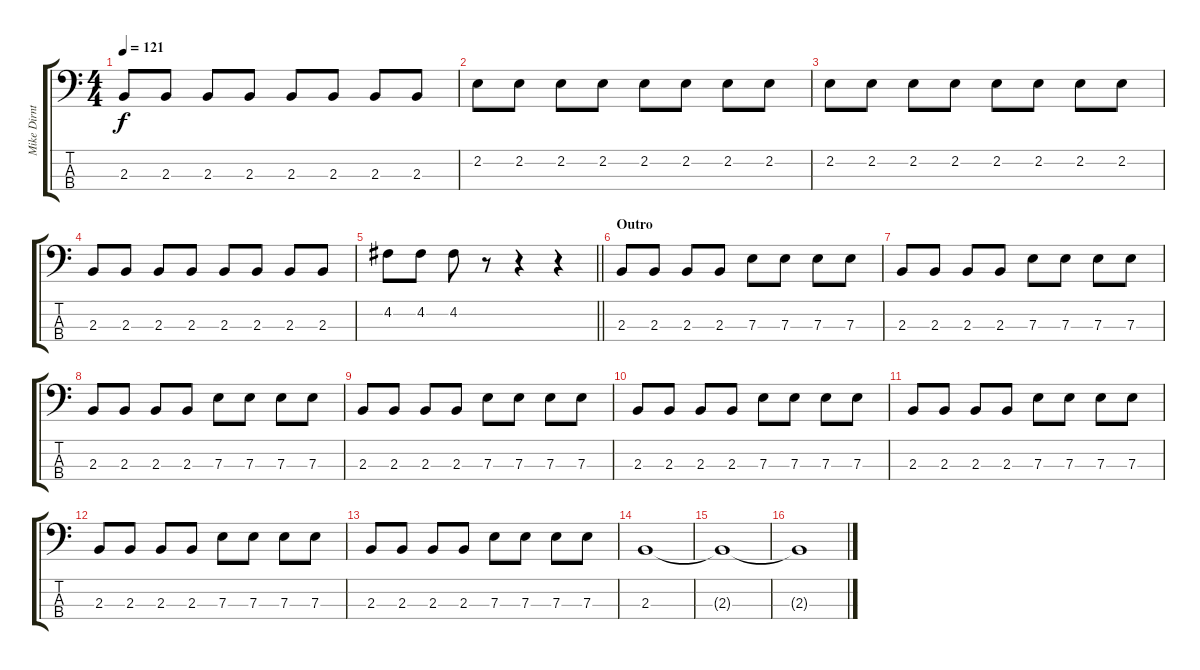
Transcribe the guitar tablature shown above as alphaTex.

\track ("Mike Dirnt - Bass" "Mike Dirnt") {instrument electricbasspick}
\staff {score tabs}
\tuning (G2 D2 A1 E1) {hide}
\ts (4 4)
\tempo 121
\clef f4
\ks c
2.3.8{dy f} 2.3.8 2.3.8 2.3.8 2.3.8 2.3.8 2.3.8 2.3.8 |
2.2.8 2.2.8 2.2.8 2.2.8 2.2.8 2.2.8 2.2.8 2.2.8 |
2.2.8 2.2.8 2.2.8 2.2.8 2.2.8 2.2.8 2.2.8 2.2.8 |
2.3.8 2.3.8 2.3.8 2.3.8 2.3.8 2.3.8 2.3.8 2.3.8 |
\barLineRight lightlight
4.2.8 4.2.8 4.2.8 r.8 r.4 r.4 |
\section ("" "Outro")
2.3.8 2.3.8 2.3.8 2.3.8 7.3.8 7.3.8 7.3.8 7.3.8 |
2.3.8 2.3.8 2.3.8 2.3.8 7.3.8 7.3.8 7.3.8 7.3.8 |
2.3.8 2.3.8 2.3.8 2.3.8 7.3.8 7.3.8 7.3.8 7.3.8 |
2.3.8 2.3.8 2.3.8 2.3.8 7.3.8 7.3.8 7.3.8 7.3.8 |
2.3.8 2.3.8 2.3.8 2.3.8 7.3.8 7.3.8 7.3.8 7.3.8 |
2.3.8 2.3.8 2.3.8 2.3.8 7.3.8 7.3.8 7.3.8 7.3.8 |
2.3.8 2.3.8 2.3.8 2.3.8 7.3.8 7.3.8 7.3.8 7.3.8 |
2.3.8 2.3.8 2.3.8 2.3.8 7.3.8 7.3.8 7.3.8 7.3.8 |
2.3.1 |
2.3{t}.1 |
2.3{t}.1
